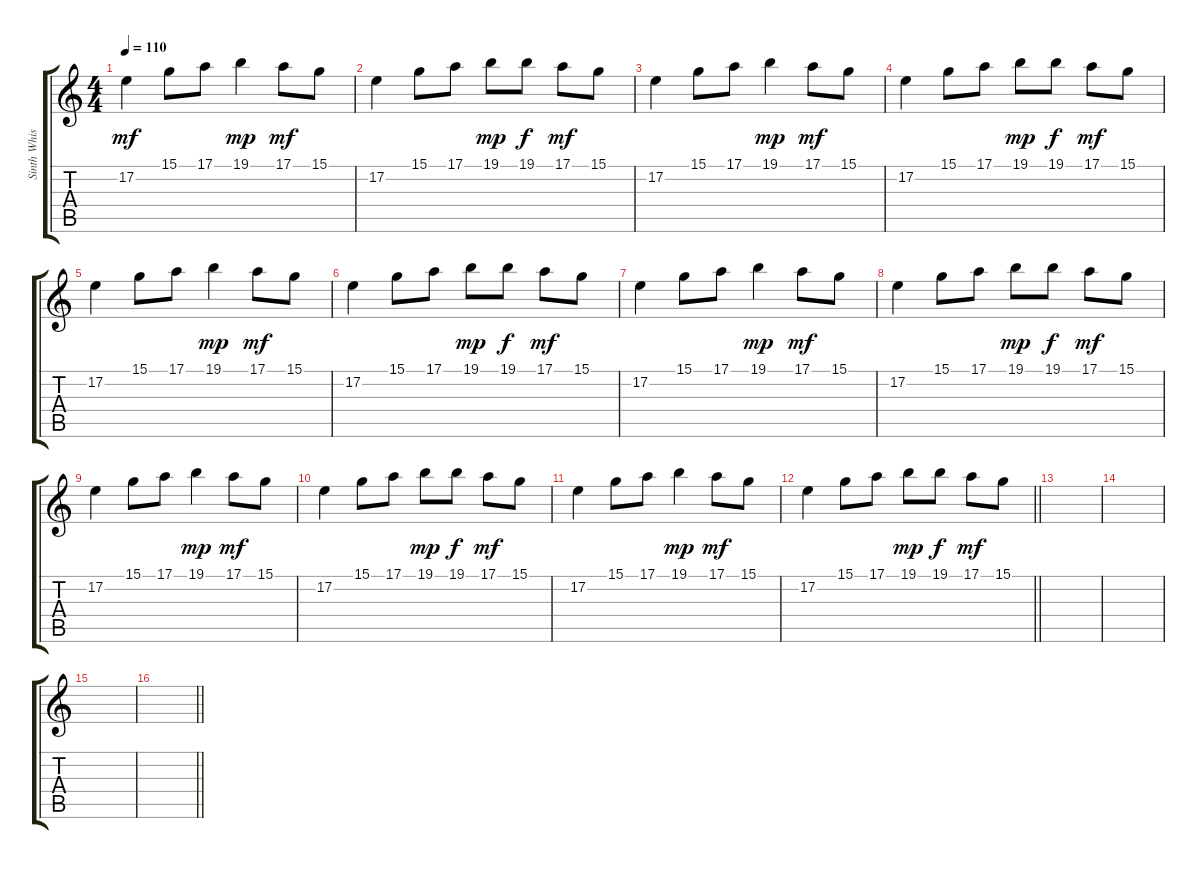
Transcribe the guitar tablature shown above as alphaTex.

\track ("Sinth Whistle" "Sinth Whis") {instrument whistle}
\staff {score tabs}
\tuning (E4 B3 G3 D3 A2 E2) {hide}
\ts (4 4)
\tempo 110
\clef g2
\ks c
17.2.4{dy mf} 15.1.8 17.1.8 19.1.4{dy mp} 17.1.8{dy mf} 15.1.8 |
17.2.4 15.1.8 17.1.8 19.1.8{dy mp} 19.1.8{dy f} 17.1.8{dy mf} 15.1.8 |
17.2.4 15.1.8 17.1.8 19.1.4{dy mp} 17.1.8{dy mf} 15.1.8 |
17.2.4 15.1.8 17.1.8 19.1.8{dy mp} 19.1.8{dy f} 17.1.8{dy mf} 15.1.8 |
17.2.4 15.1.8 17.1.8 19.1.4{dy mp} 17.1.8{dy mf} 15.1.8 |
17.2.4 15.1.8 17.1.8 19.1.8{dy mp} 19.1.8{dy f} 17.1.8{dy mf} 15.1.8 |
17.2.4 15.1.8 17.1.8 19.1.4{dy mp} 17.1.8{dy mf} 15.1.8 |
17.2.4 15.1.8 17.1.8 19.1.8{dy mp} 19.1.8{dy f} 17.1.8{dy mf} 15.1.8 |
17.2.4 15.1.8 17.1.8 19.1.4{dy mp} 17.1.8{dy mf} 15.1.8 |
17.2.4 15.1.8 17.1.8 19.1.8{dy mp} 19.1.8{dy f} 17.1.8{dy mf} 15.1.8 |
17.2.4 15.1.8 17.1.8 19.1.4{dy mp} 17.1.8{dy mf} 15.1.8 |
\barLineRight lightlight
17.2.4 15.1.8 17.1.8 19.1.8{dy mp} 19.1.8{dy f} 17.1.8{dy mf} 15.1.8 |
|
|
|
\barLineRight lightlight
